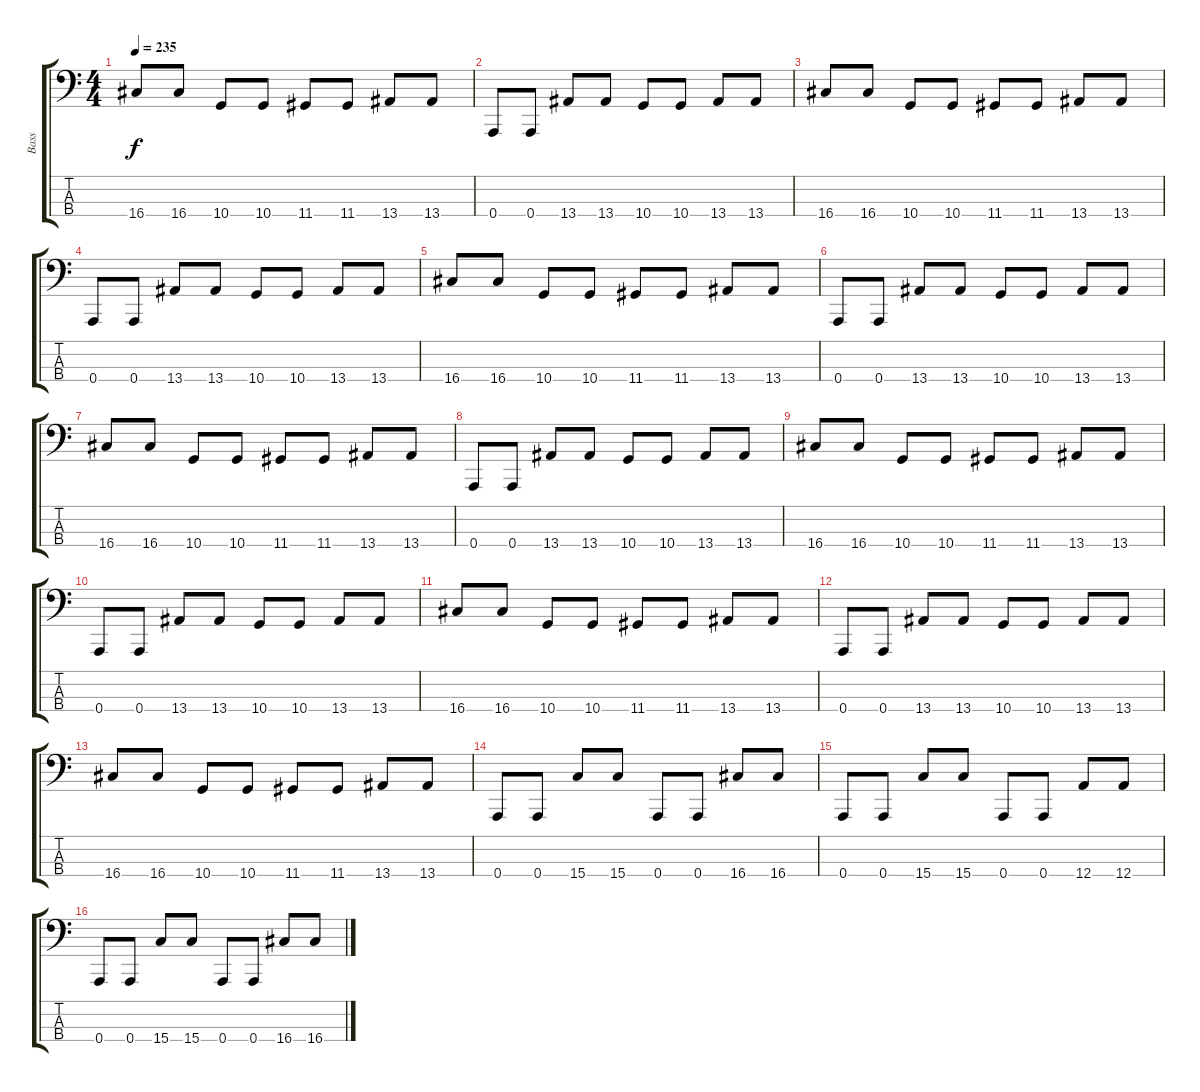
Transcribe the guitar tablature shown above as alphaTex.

\track ("Bass" "Bass") {instrument electricbasspick}
\staff {score tabs}
\tuning (D2 A1 E1 A0) {hide}
\ts (4 4)
\tempo 235
\clef f4
\ks c
16.4.8{dy f} 16.4.8 10.4.8 10.4.8 11.4.8 11.4.8 13.4.8 13.4.8 |
0.4.8 0.4.8 13.4.8 13.4.8 10.4.8 10.4.8 13.4.8 13.4.8 |
16.4.8 16.4.8 10.4.8 10.4.8 11.4.8 11.4.8 13.4.8 13.4.8 |
0.4.8 0.4.8 13.4.8 13.4.8 10.4.8 10.4.8 13.4.8 13.4.8 |
16.4.8 16.4.8 10.4.8 10.4.8 11.4.8 11.4.8 13.4.8 13.4.8 |
0.4.8 0.4.8 13.4.8 13.4.8 10.4.8 10.4.8 13.4.8 13.4.8 |
16.4.8 16.4.8 10.4.8 10.4.8 11.4.8 11.4.8 13.4.8 13.4.8 |
0.4.8 0.4.8 13.4.8 13.4.8 10.4.8 10.4.8 13.4.8 13.4.8 |
16.4.8 16.4.8 10.4.8 10.4.8 11.4.8 11.4.8 13.4.8 13.4.8 |
0.4.8 0.4.8 13.4.8 13.4.8 10.4.8 10.4.8 13.4.8 13.4.8 |
16.4.8 16.4.8 10.4.8 10.4.8 11.4.8 11.4.8 13.4.8 13.4.8 |
0.4.8 0.4.8 13.4.8 13.4.8 10.4.8 10.4.8 13.4.8 13.4.8 |
16.4.8 16.4.8 10.4.8 10.4.8 11.4.8 11.4.8 13.4.8 13.4.8 |
0.4.8 0.4.8 15.4.8 15.4.8 0.4.8 0.4.8 16.4.8 16.4.8 |
0.4.8 0.4.8 15.4.8 15.4.8 0.4.8 0.4.8 12.4.8 12.4.8 |
0.4.8 0.4.8 15.4.8 15.4.8 0.4.8 0.4.8 16.4.8 16.4.8
